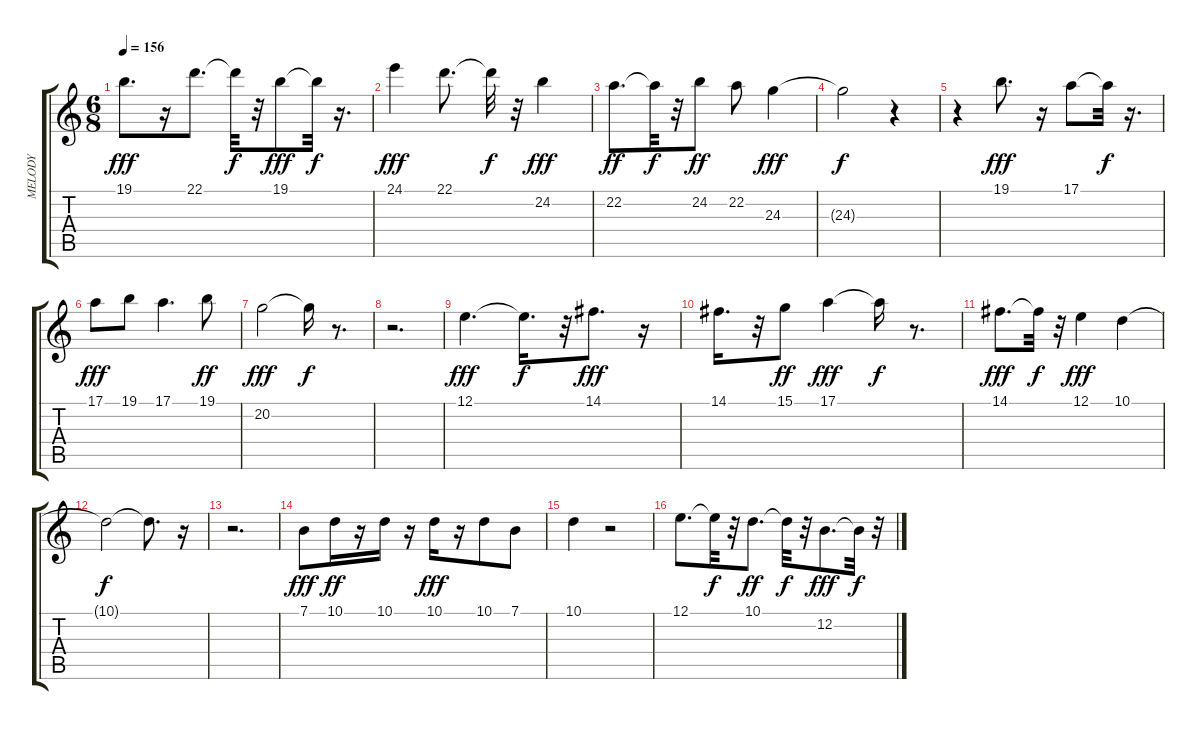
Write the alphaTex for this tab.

\track ("MELODY" "MELODY") {instrument clarinet}
\staff {score tabs}
\tuning (E4 B3 G3 D3 A2 E2) {hide}
\ts (6 8)
\tempo 156
\clef g2
\ks c
19.1.8{d dy fff} r.16 22.1.8{d} 22.1{t}.32{dy f} r.32 19.1.8{dy fff} 19.1{t}.32{dy f} r.16{d} |
24.1.4{dy fff} 22.1.8{d} 22.1{t}.32{dy f} r.32 24.2.4{dy fff} |
22.2.8{d dy ff} 22.2{t}.32{dy f} r.32 24.2.8{dy ff} 22.2.8 24.3.4{dy fff} |
24.3{t}.2{dy f} r.4 |
r.4 19.1.8{d dy fff} r.16 17.1.8 17.1{t}.32{dy f} r.16{d} |
17.1.8{dy fff} 19.1.8 17.1.4{d} 19.1.8{dy ff} |
20.2.2{dy fff} 20.2{t}.16{dy f} r.8{d} |
r.2{d} |
12.1.4{d dy fff} 12.1{t}.16{d dy f} r.32 14.1.8{d dy fff} r.16 |
14.1.16{d} r.32 15.1.8{dy ff} 17.1.4{dy fff} 17.1{t}.16{dy f} r.8{d} |
14.1.8{d dy fff} 14.1{t}.32{dy f} r.32 12.1.4{dy fff} 10.1.4 |
10.1{t}.2{dy f} 10.1{t}.8{d} r.16 |
r.2{d} |
7.1.8{dy fff} 10.1.16{dy ff} r.16 10.1.16 r.16 10.1.16{dy fff} r.16 10.1.8 7.1.8 |
10.1.4 r.2 |
12.1.8{d} 12.1{t}.32{dy f} r.32 10.1.8{d dy ff} 10.1{t}.32{dy f} r.32 12.2.8{d dy fff} 12.2{t}.32{dy f} r.32
